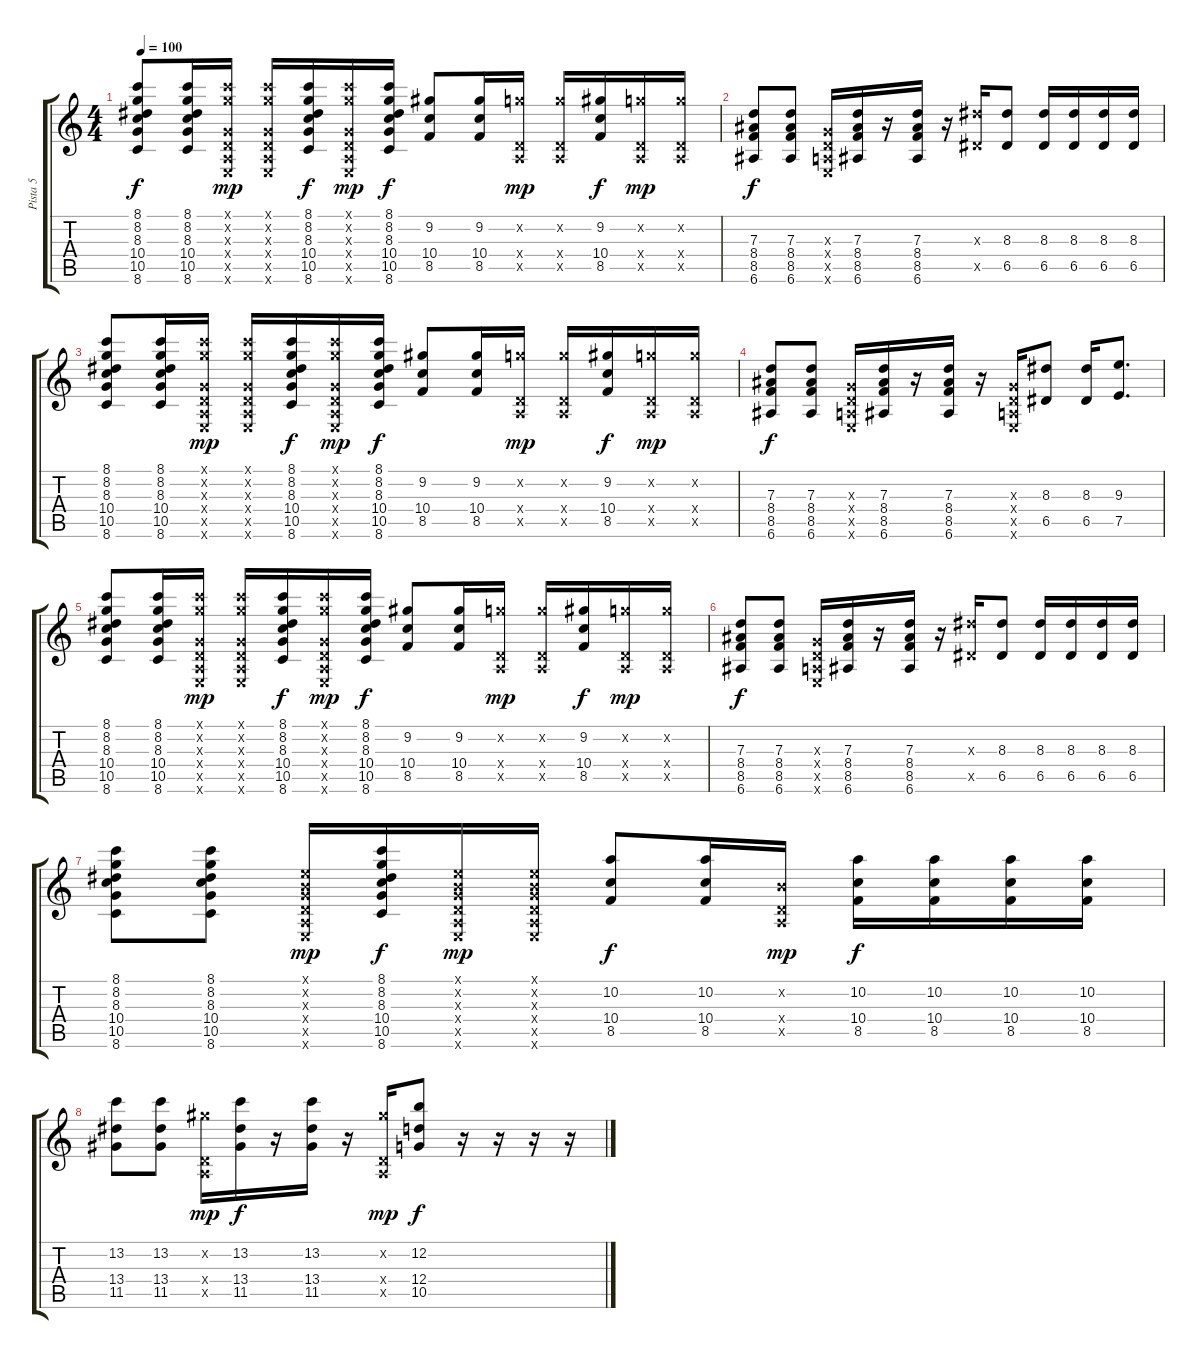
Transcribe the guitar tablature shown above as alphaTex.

\track ("Pista 5" "Pista 5") {instrument distortionguitar}
\staff {score tabs}
\tuning (E4 B3 G3 D3 A2 E2) {hide}
\ts (4 4)
\tempo 100
\clef g2
\ks c
(8.1 8.2 8.3 10.4 10.5 8.6).8{dy f} (8.1 8.2 8.3 10.4 10.5 8.6).16 (8.1{x} 8.2{x} 0.3{x} 0.4{x} 0.5{x} 0.6{x}).16{dy mp} (8.1{x} 8.2{x} 0.3{x} 0.4{x} 0.5{x} 0.6{x}).16 (8.1 8.2 8.3 10.4 10.5 8.6).16{dy f} (8.1{x} 8.2{x} 0.3{x} 0.4{x} 0.5{x} 0.6{x}).16{dy mp} (8.1 8.2 8.3 10.4 10.5 8.6).16{dy f} (9.2 10.4 8.5).8 (9.2 10.4 8.5).16 (8.2{x} 0.4{x} 0.5{x}).16{dy mp} (8.2{x} 0.4{x} 0.5{x}).16 (9.2 10.4 8.5).16{dy f} (8.2{x} 0.4{x} 0.5{x}).16{dy mp} (8.2{x} 0.4{x} 0.5{x}).16 |
(7.3 8.4 8.5 6.6).8{dy f} (7.3 8.4 8.5 6.6).8 (0.3{x} 0.4{x} 0.5{x} 0.6{x}).16 (7.3 8.4 8.5 6.6).16 r.16 (7.3 8.4 8.5 6.6).16 r.16 (8.3{x} 6.5{x}).16 (8.3 6.5).8 (8.3 6.5).16 (8.3 6.5).16 (8.3 6.5).16 (8.3 6.5).16 |
(8.1 8.2 8.3 10.4 10.5 8.6).8 (8.1 8.2 8.3 10.4 10.5 8.6).16 (8.1{x} 8.2{x} 0.3{x} 0.4{x} 0.5{x} 0.6{x}).16{dy mp} (8.1{x} 8.2{x} 0.3{x} 0.4{x} 0.5{x} 0.6{x}).16 (8.1 8.2 8.3 10.4 10.5 8.6).16{dy f} (8.1{x} 8.2{x} 0.3{x} 0.4{x} 0.5{x} 0.6{x}).16{dy mp} (8.1 8.2 8.3 10.4 10.5 8.6).16{dy f} (9.2 10.4 8.5).8 (9.2 10.4 8.5).16 (8.2{x} 0.4{x} 0.5{x}).16{dy mp} (8.2{x} 0.4{x} 0.5{x}).16 (9.2 10.4 8.5).16{dy f} (8.2{x} 0.4{x} 0.5{x}).16{dy mp} (8.2{x} 0.4{x} 0.5{x}).16 |
(7.3 8.4 8.5 6.6).8{dy f} (7.3 8.4 8.5 6.6).8 (0.3{x} 0.4{x} 0.5{x} 0.6{x}).16 (7.3 8.4 8.5 6.6).16 r.16 (7.3 8.4 8.5 6.6).16 r.16 (0.3{x} 0.4{x} 0.5{x} 0.6{x}).16 (8.3 6.5).8 (8.3 6.5).16 (9.3 7.5).8{d} |
(8.1 8.2 8.3 10.4 10.5 8.6).8 (8.1 8.2 8.3 10.4 10.5 8.6).16 (8.1{x} 8.2{x} 0.3{x} 0.4{x} 0.5{x} 0.6{x}).16{dy mp} (8.1{x} 8.2{x} 0.3{x} 0.4{x} 0.5{x} 0.6{x}).16 (8.1 8.2 8.3 10.4 10.5 8.6).16{dy f} (8.1{x} 8.2{x} 0.3{x} 0.4{x} 0.5{x} 0.6{x}).16{dy mp} (8.1 8.2 8.3 10.4 10.5 8.6).16{dy f} (9.2 10.4 8.5).8 (9.2 10.4 8.5).16 (8.2{x} 0.4{x} 0.5{x}).16{dy mp} (8.2{x} 0.4{x} 0.5{x}).16 (9.2 10.4 8.5).16{dy f} (8.2{x} 0.4{x} 0.5{x}).16{dy mp} (8.2{x} 0.4{x} 0.5{x}).16 |
(7.3 8.4 8.5 6.6).8{dy f} (7.3 8.4 8.5 6.6).8 (0.3{x} 0.4{x} 0.5{x} 0.6{x}).16 (7.3 8.4 8.5 6.6).16 r.16 (7.3 8.4 8.5 6.6).16 r.16 (8.3{x} 6.5{x}).16 (8.3 6.5).8 (8.3 6.5).16 (8.3 6.5).16 (8.3 6.5).16 (8.3 6.5).16 |
(8.1 8.2 8.3 10.4 10.5 8.6).8 (8.1 8.2 8.3 10.4 10.5 8.6).8 (0.1{x} 0.2{x} 0.3{x} 0.4{x} 0.5{x} 0.6{x}).16{dy mp} (8.1 8.2 8.3 10.4 10.5 8.6).16{dy f} (0.1{x} 0.2{x} 0.3{x} 0.4{x} 0.5{x} 0.6{x}).16{dy mp} (0.1{x} 0.2{x} 0.3{x} 0.4{x} 0.5{x} 0.6{x}).16 (10.2 10.4 8.5).8{dy f} (10.2 10.4 8.5).16 (0.2{x} 0.4{x} 0.5{x}).16{dy mp} (10.2 10.4 8.5).16{dy f} (10.2 10.4 8.5).16 (10.2 10.4 8.5).16 (10.2 10.4 8.5).16 |
(13.2 13.4 11.5).8 (13.2 13.4 11.5).8 (9.2{x} 0.4{x} 0.5{x}).16{dy mp} (13.2 13.4 11.5).16{dy f} r.16 (13.2 13.4 11.5).16 r.16 (9.2{x} 0.4{x} 0.5{x}).16{dy mp} (12.2 12.4 10.5).8{dy f} r.16 r.16 r.16 r.16
